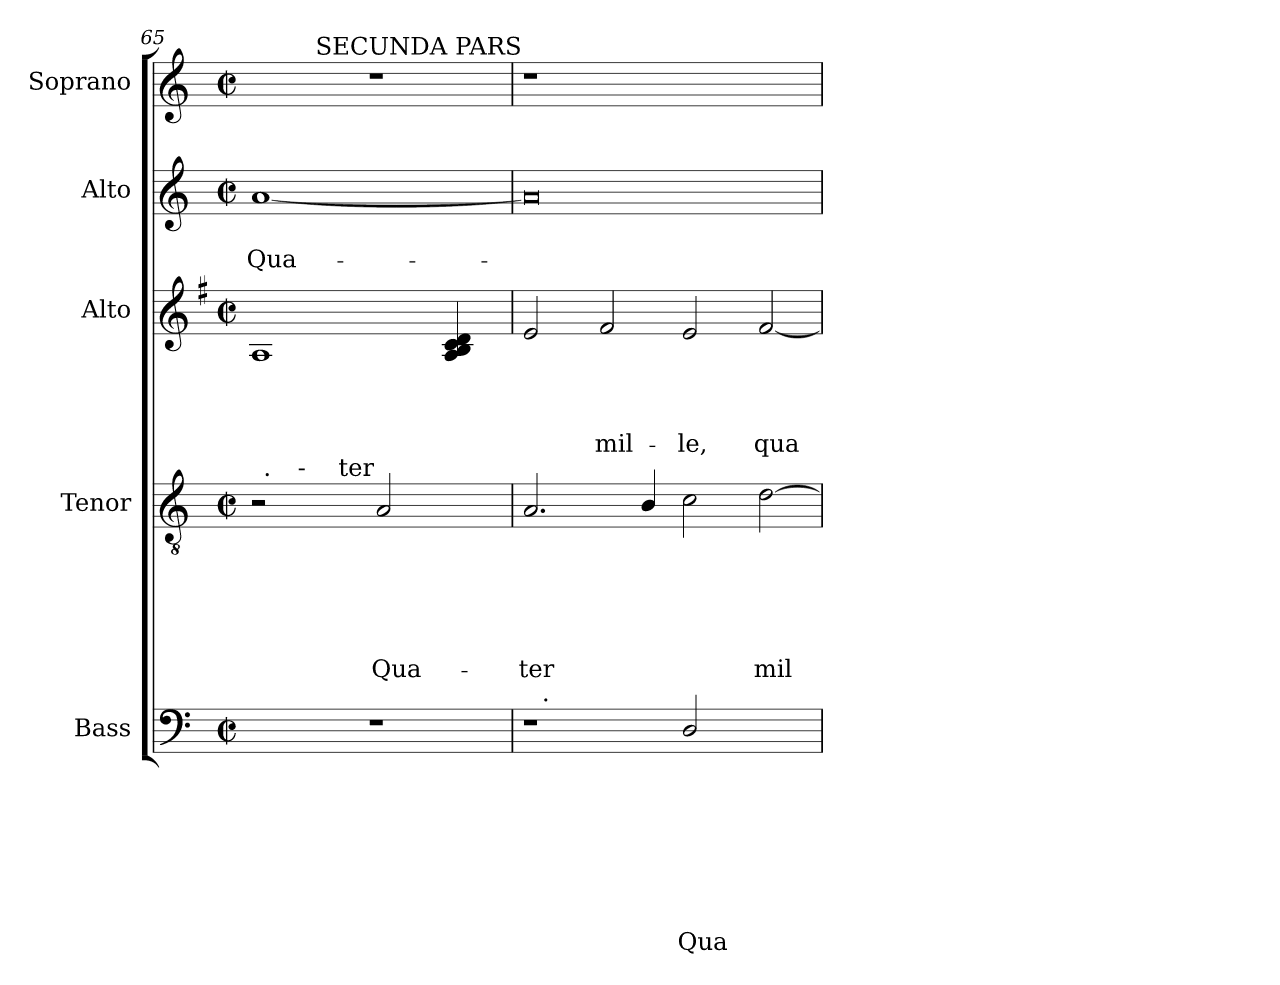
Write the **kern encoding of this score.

**kern	**text	**text	**text	**text	**text	**text	**text	**text	**kern	**text	**text	**text	**text	**text	**text	**kern	**text	**text	**text	**text	**kern	**text	**text	**kern
*part5	*part5	*part5	*part5	*part5	*part5	*part5	*part5	*part5	*part4	*part4	*part4	*part4	*part4	*part4	*part4	*part3	*part3	*part3	*part3	*part3	*part2	*part2	*part2	*part1
*staff5	*staff5	*staff5	*staff5	*staff5	*staff5	*staff5	*staff5	*staff5	*staff4	*staff4	*staff4	*staff4	*staff4	*staff4	*staff4	*staff3	*staff3	*staff3	*staff3	*staff3	*staff2	*staff2	*staff2	*staff1
*I"Bass	*	*	*	*	*	*	*	*	*I"Tenor	*	*	*	*	*	*	*I"Alto	*	*	*	*	*I"Alto	*	*	*I"Soprano
*I'B.	*	*	*	*	*	*	*	*	*I'T.	*	*	*	*	*	*	*I'A.	*	*	*	*	*I'A.	*	*	*I'S.
!!LO:LB:g=z
*clefF4	*	*	*	*	*	*	*	*	*clefGv2	*	*	*	*	*	*	*clefG2	*	*	*	*	*clefG2	*	*	*clefG2
*k[]	*	*	*	*	*	*	*	*	*k[]	*	*	*	*	*	*	*k[f#]	*	*	*	*	*k[]	*	*	*k[]
*C:	*	*	*	*	*	*	*	*	*C:	*	*	*	*	*	*	*G:	*	*	*	*	*C:	*	*	*C:
*M2/2	*	*	*	*	*	*	*	*	*M2/2	*	*	*	*	*	*	*M2/2	*	*	*	*	*M2/2	*	*	*M2/2
*met(c|)	*	*	*	*	*	*	*	*	*met(c|)	*	*	*	*	*	*	*met(c|)	*	*	*	*	*met(c|)	*	*	*met(c|)
=65	=65	=65	=65	=65	=65	=65	=65	=65	=65	=65	=65	=65	=65	=65	=65	=65	=65	=65	=65	=65	=65	=65	=65	=65
*	*	*	*	*	*	*	*	*	*	*	*	*	*	*	*	*^	*	*	*	*	*	*	*	*
!	!	!	!	!	!	!	!	!	!LO:TX:a:t=Qua	!	!	!	!	!	!	!	!	!	!	!	!	!	!	!	!
!	!	!	!	!	!	!	!	!	!	!	!	!	!	!	!	!	!	!	!	!	!	!	!	!LO:LY:b	!
*	*	*	*	*	*	*	*	*	*^	*	*	*	*	*	*	*	*	*	*	*	*	*	*	*	*^
*	*	*	*	*	*	*	*	*	*	*^	*	*	*	*	*	*	*	*	*	*	*	*	*	*	*	*	*
*	*	*	*	*	*	*	*	*	*	*	*^	*	*	*	*	*	*	*	*	*	*	*	*	*	*	*	*	*
1r	.	.	.	.	.	.	.	.	2r	32ryy	8ryy	4ryy	.	.	.	.	.	.	1A	2.ryy	.	.	.	.	[<1a	.	Qua-	1r	8..ryy
!	!	!	!	!	!	!	!	!	!	!LO:TX:a:t=.	!	!	!	!	!	!	!	!	!	!	!	!	!	!	!	!	!	!	!
.	.	.	.	.	.	.	.	.	.	2ryy	.	.	.	.	.	.	.	.	.	.	.	.	.	.	.	.	.	.	.
.	.	.	.	.	.	.	.	.	.	.	32ryy	.	.	.	.	.	.	.	.	.	.	.	.	.	.	.	.	.	.
!	!	!	!	!	!	!	!	!	!	!	!LO:TX:a:t=-	!	!	!	!	!	!	!	!	!	!	!	!	!	!	!	!	!	!
.	.	.	.	.	.	.	.	.	.	.	2ryy	.	.	.	.	.	.	.	.	.	.	.	.	.	.	.	.	.	.
!	!	!	!	!	!	!	!	!	!	!	!	!	!	!	!	!	!	!	!	!	!	!	!	!	!	!	!	!	!LO:TX:a:t=SECUNDA PARS
.	.	.	.	.	.	.	.	.	.	.	.	.	.	.	.	.	.	.	.	.	.	.	.	.	.	.	.	.	2ryy
.	.	.	.	.	.	.	.	.	.	.	.	32ryy	.	.	.	.	.	.	.	.	.	.	.	.	.	.	.	.	.
!	!	!	!	!	!	!	!	!	!	!	!	!LO:TX:a:t=ter	!	!	!	!	!	!	!	!	!	!	!	!	!	!	!	!	!
.	.	.	.	.	.	.	.	.	.	.	.	2ryy	.	.	.	.	.	.	.	.	.	.	.	.	.	.	.	.	.
!	!	!	!	!	!	!	!	!	!	!	!	!	!	!	!	!	!	!LO:LY:b:rj	!	!	!	!	!	!	!	!	!	!	!
.	.	.	.	.	.	.	.	.	2A/	.	.	.	.	.	.	.	.	Qua-	.	.	.	.	.	.	.	.	.	.	.
.	.	.	.	.	.	.	.	.	.	4...ryy	.	.	.	.	.	.	.	.	.	.	.	.	.	.	.	.	.	.	.
.	.	.	.	.	.	.	.	.	.	.	4ryy	.	.	.	.	.	.	.	.	.	.	.	.	.	.	.	.	.	.
.	.	.	.	.	.	.	.	.	.	.	.	.	.	.	.	.	.	.	.	.	.	.	.	.	.	.	.	.	4ryy
.	.	.	.	.	.	.	.	.	.	.	.	.	.	.	.	.	.	.	.	4A/ 4B/ 4c/ 4d/	.	.	.	.	.	.	.	.	.
.	.	.	.	.	.	.	.	.	.	.	.	8..ryy	.	.	.	.	.	.	.	.	.	.	.	.	.	.	.	.	.
.	.	.	.	.	.	.	.	.	.	.	16.ryy	.	.	.	.	.	.	.	.	.	.	.	.	.	.	.	.	.	.
.	.	.	.	.	.	.	.	.	.	.	.	.	.	.	.	.	.	.	.	.	.	.	.	.	.	.	.	.	32ryy
=66	=66	=66	=66	=66	=66	=66	=66	=66	=66	=66	=66	=66	=66	=66	=66	=66	=66	=66	=66	=66	=66	=66	=66	=66	=66	=66	=66	=66	=66
!	!	!	!	!	!	!	!	!	!	!	!	!	!	!	!	!	!	!LO:LY:b:rj	!	!	!	!	!	!	!	!	!	!	!
*	*	*	*	*	*	*	*	*	*v	*v	*v	*v	*	*	*	*	*	*	*	*	*	*	*	*	*	*	*	*v	*v
*^	*	*	*	*	*	*	*	*	*	*	*	*	*	*	*	*v	*v	*	*	*	*	*	*	*	*
1r	16ryy	.	.	.	.	.	.	.	.	2.A/	.	.	.	.	.	-ter	2e/	.	.	.	.	0a]	.	.	1r
!	!LO:TX:a:t=.	!	!	!	!	!	!	!	!	!	!	!	!	!	!	!	!	!	!	!	!	!	!	!	!
.	1ryy	.	.	.	.	.	.	.	.	.	.	.	.	.	.	.	.	.	.	.	.	.	.	.	.
!	!	!	!	!	!	!	!	!	!	!	!	!	!	!	!	!	!	!	!	!	!LO:LY:b:rj	!	!	!	!
.	.	.	.	.	.	.	.	.	.	.	.	.	.	.	.	.	2f#/	.	.	.	mil-	.	.	.	.
.	.	.	.	.	.	.	.	.	.	4B/	.	.	.	.	.	.	.	.	.	.	.	.	.	.	.
!	!	!	!	!	!	!	!	!	!LO:LY:b	!	!	!	!	!	!	!	!	!	!	!	!LO:LY:b:rj	!	!	!	!
2D/	.	.	.	.	.	.	.	.	Qua-	2c\	.	.	.	.	.	.	2e/	.	.	.	-le,	.	.	.	1ryy
.	2...ryy	.	.	.	.	.	.	.	.	.	.	.	.	.	.	.	.	.	.	.	.	.	.	.	.
!	!	!	!	!	!	!	!	!	!	!	!	!	!	!	!	!LO:LY:b:rj	!	!	!	!	!LO:LY:b:rj	!	!	!	!
2ryy	.	.	.	.	.	.	.	.	.	[>2d\	.	.	.	.	.	mil-	[<2f#/	.	.	.	qua-	.	.	.	.
*v	*v	*	*	*	*	*	*	*	*	*	*	*	*	*	*	*	*	*	*	*	*	*	*	*	*
=	=	=	=	=	=	=	=	=	=	=	=	=	=	=	=	=	=	=	=	=	=	=	=	=
*-	*-	*-	*-	*-	*-	*-	*-	*-	*-	*-	*-	*-	*-	*-	*-	*-	*-	*-	*-	*-	*-	*-	*-	*-
